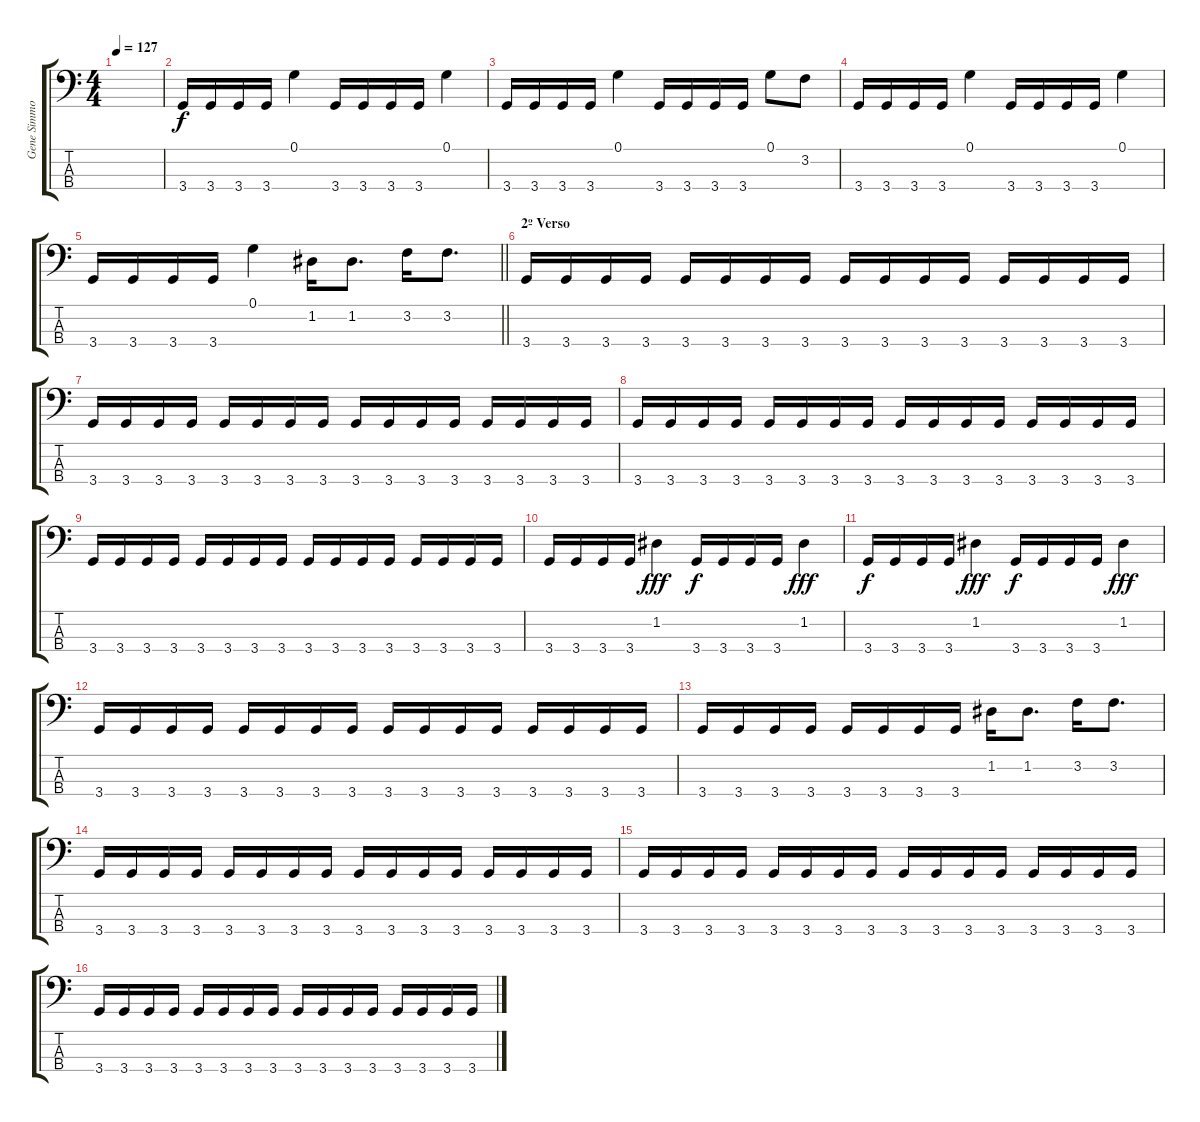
\track ("Gene Simmons - Baixo" "Gene Simmo") {instrument electricbasspick}
\staff {score tabs}
\tuning (G2 D2 A1 E1) {hide}
\ts (4 4)
\tempo 127
\clef f4
\ks c
|
3.4.16 3.4.16 3.4.16 3.4.16 0.1.4 3.4.16 3.4.16 3.4.16 3.4.16 0.1.4 |
3.4.16 3.4.16 3.4.16 3.4.16 0.1.4 3.4.16 3.4.16 3.4.16 3.4.16 0.1.8 3.2.8 |
3.4.16 3.4.16 3.4.16 3.4.16 0.1.4 3.4.16 3.4.16 3.4.16 3.4.16 0.1.4 |
\barLineRight lightlight
3.4.16 3.4.16 3.4.16 3.4.16 0.1.4 1.2.16 1.2.8{d} 3.2.16 3.2.8{d} |
\section ("" "2º Verso")
3.4.16 3.4.16 3.4.16 3.4.16 3.4.16 3.4.16 3.4.16 3.4.16 3.4.16 3.4.16 3.4.16 3.4.16 3.4.16 3.4.16 3.4.16 3.4.16 |
3.4.16 3.4.16 3.4.16 3.4.16 3.4.16 3.4.16 3.4.16 3.4.16 3.4.16 3.4.16 3.4.16 3.4.16 3.4.16 3.4.16 3.4.16 3.4.16 |
3.4.16 3.4.16 3.4.16 3.4.16 3.4.16 3.4.16 3.4.16 3.4.16 3.4.16 3.4.16 3.4.16 3.4.16 3.4.16 3.4.16 3.4.16 3.4.16 |
3.4.16 3.4.16 3.4.16 3.4.16 3.4.16 3.4.16 3.4.16 3.4.16 3.4.16 3.4.16 3.4.16 3.4.16 3.4.16 3.4.16 3.4.16 3.4.16 |
3.4.16{dy f} 3.4.16 3.4.16 3.4.16 1.2.4{dy fff} 3.4.16{dy f} 3.4.16 3.4.16 3.4.16 1.2.4{dy fff} |
3.4.16{dy f} 3.4.16 3.4.16 3.4.16 1.2.4{dy fff} 3.4.16{dy f} 3.4.16 3.4.16 3.4.16 1.2.4{dy fff} |
3.4.16 3.4.16 3.4.16 3.4.16 3.4.16 3.4.16 3.4.16 3.4.16 3.4.16 3.4.16 3.4.16 3.4.16 3.4.16 3.4.16 3.4.16 3.4.16 |
3.4.16 3.4.16 3.4.16 3.4.16 3.4.16 3.4.16 3.4.16 3.4.16 1.2.16 1.2.8{d} 3.2.16 3.2.8{d} |
3.4.16 3.4.16 3.4.16 3.4.16 3.4.16 3.4.16 3.4.16 3.4.16 3.4.16 3.4.16 3.4.16 3.4.16 3.4.16 3.4.16 3.4.16 3.4.16 |
3.4.16 3.4.16 3.4.16 3.4.16 3.4.16 3.4.16 3.4.16 3.4.16 3.4.16 3.4.16 3.4.16 3.4.16 3.4.16 3.4.16 3.4.16 3.4.16 |
3.4.16 3.4.16 3.4.16 3.4.16 3.4.16 3.4.16 3.4.16 3.4.16 3.4.16 3.4.16 3.4.16 3.4.16 3.4.16 3.4.16 3.4.16 3.4.16
